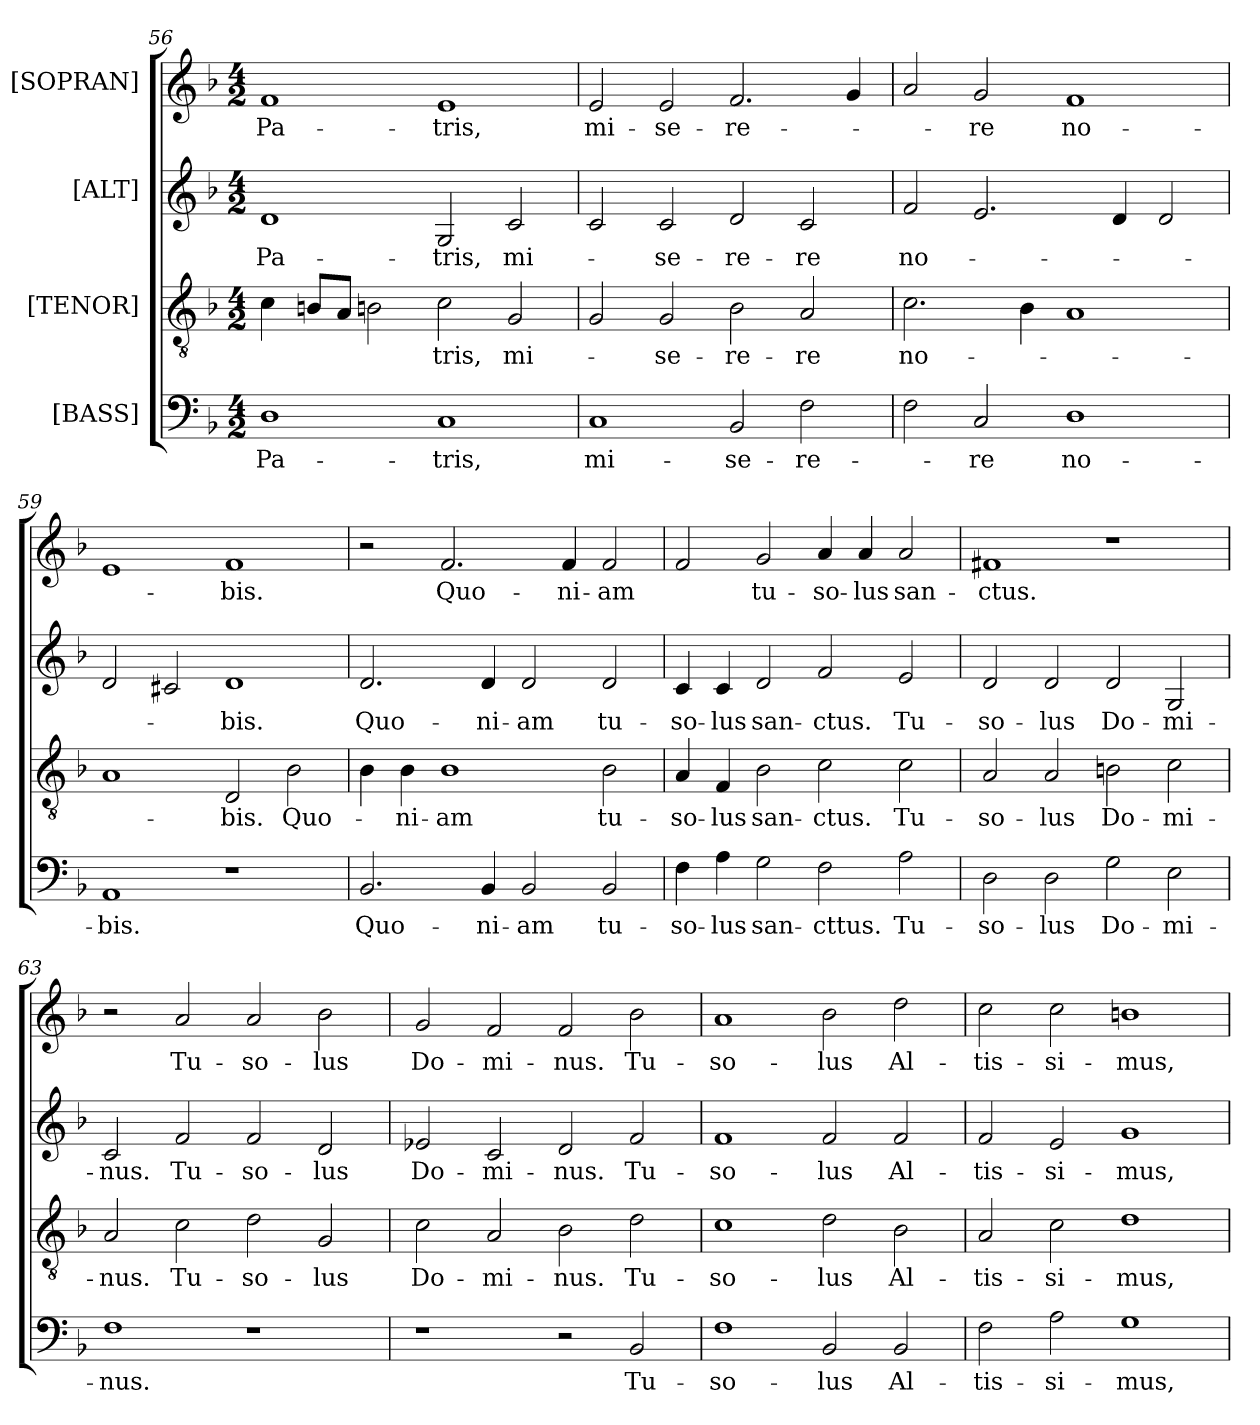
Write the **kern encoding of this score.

**kern	**text	**kern	**text	**kern	**text	**kern	**text
*part4	*part4	*part3	*part3	*part2	*part2	*part1	*part1
*staff4	*staff4	*staff3	*staff3	*staff2	*staff2	*staff1	*staff1
*I"[BASS]	*	*I"[TENOR]	*	*I"[ALT]	*	*I"[SOPRAN]	*
*clefF4	*	*clefGv2	*	*clefG2	*	*clefG2	*
*k[b-]	*	*k[b-]	*	*k[b-]	*	*k[b-]	*
*M4/2	*	*M4/2	*	*M4/2	*	*M4/2	*
=56	=56	=56	=56	=56	=56	=56	=56
1D\	Pa-	4c\	.	1d/	Pa-	1f/	Pa-
.	.	8Bn/L	.	.	.	.	.
.	.	8A/J	.	.	.	.	.
.	.	2Bn\	.	.	.	.	.
1C/	-tris,	2c\	-tris,	2G/	-tris,	1e/	-tris,
.	.	2G/	mi-	2c/	mi-	.	.
=57	=57	=57	=57	=57	=57	=57	=57
1C/	mi-	2G/	.	2c/	.	2e/	mi-
.	.	2G/	-se-	2c/	-se-	2e/	-se-
2BB-/	-se-	2B-\	-re-	2d/	-re-	2.f/	-re-
2F\	-re-	2A/	-re	2c/	-re	.	.
.	.	.	.	.	.	4g/	.
=58	=58	=58	=58	=58	=58	=58	=58
2F\	.	2.c\	no-	2f/	no-	2a/	.
2C/	-re	.	.	2.e/	.	2g/	-re
.	.	4B-\	.	.	.	.	.
1D\	no-	1A/	.	.	.	1f/	no-
.	.	.	.	4d/	.	.	.
.	.	.	.	2d/	.	.	.
=59	=59	=59	=59	=59	=59	=59	=59
1AA/	-bis.	1A/	.	2d/	.	1e/	.
.	.	.	.	2c#X/	.	.	.
1r	.	2D/	-bis.	1d/	-bis.	1f/	-bis.
.	.	2B-\	Quo-	.	.	.	.
=60	=60	=60	=60	=60	=60	=60	=60
2.BB-/	Quo-	4B-\	.	2.d/	Quo-	2r	.
.	.	4B-\	-ni-	.	.	.	.
.	.	1B-\	-am	.	.	2.f/	Quo-
4BB-/	-ni-	.	.	4d/	-ni-	.	.
2BB-/	-am	.	.	2d/	-am	.	.
.	.	.	.	.	.	4f/	-ni-
2BB-/	tu-	2B-\	tu-	2d/	tu-	2f/	-am
=61	=61	=61	=61	=61	=61	=61	=61
4F\	so-	4A/	so-	4c/	so-	2f/	.
4A\	-lus	4F/	-lus	4c/	-lus	.	.
2G\	san-	2B-\	san-	2d/	san-	2g/	tu-
2F\	-cttus.	2c\	-ctus.	2f/	-ctus.	4a/	so-
.	.	.	.	.	.	4a/	-lus
2A\	Tu-	2c\	Tu-	2e/	Tu-	2a/	san-
=62	=62	=62	=62	=62	=62	=62	=62
2D\	so-	2A/	so-	2d/	so-	1f#X/	-ctus.
2D\	-lus	2A/	-lus	2d/	-lus	.	.
2G\	Do-	2Bn\	Do-	2d/	Do-	1r	.
2E\	-mi-	2c\	-mi-	2G/	-mi-	.	.
=63	=63	=63	=63	=63	=63	=63	=63
1F\	-nus.	2A/	-nus.	2c/	-nus.	2r	.
.	.	2c\	Tu-	2f/	Tu-	2a/	Tu-
1r	.	2d\	so-	2f/	so-	2a/	so-
.	.	2G/	-lus	2d/	-lus	2b-\	-lus
=64	=64	=64	=64	=64	=64	=64	=64
1r	.	2c\	Do-	2e-X/	Do-	2g/	Do-
.	.	2A/	-mi-	2c/	-mi-	2f/	-mi-
2r	.	2B-\	-nus.	2d/	-nus.	2f/	-nus.
2BB-/	Tu-	2d\	Tu-	2f/	Tu-	2b-\	Tu-
=65	=65	=65	=65	=65	=65	=65	=65
1F\	so-	1c\	so-	1f/	so-	1a/	so-
2BB-/	-lus	2d\	-lus	2f/	-lus	2b-\	-lus
2BB-/	Al-	2B-\	Al-	2f/	Al-	2dd\	Al-
=66	=66	=66	=66	=66	=66	=66	=66
2F\	-tis-	2A/	-tis-	2f/	-tis-	2cc\	-tis-
2A\	-si-	2c\	-si-	2e/	-si-	2cc\	-si-
1G\	-mus,	1d\	-mus,	1g/	-mus,	1bn\	-mus,
=	=	=	=	=	=	=	=
*-	*-	*-	*-	*-	*-	*-	*-
